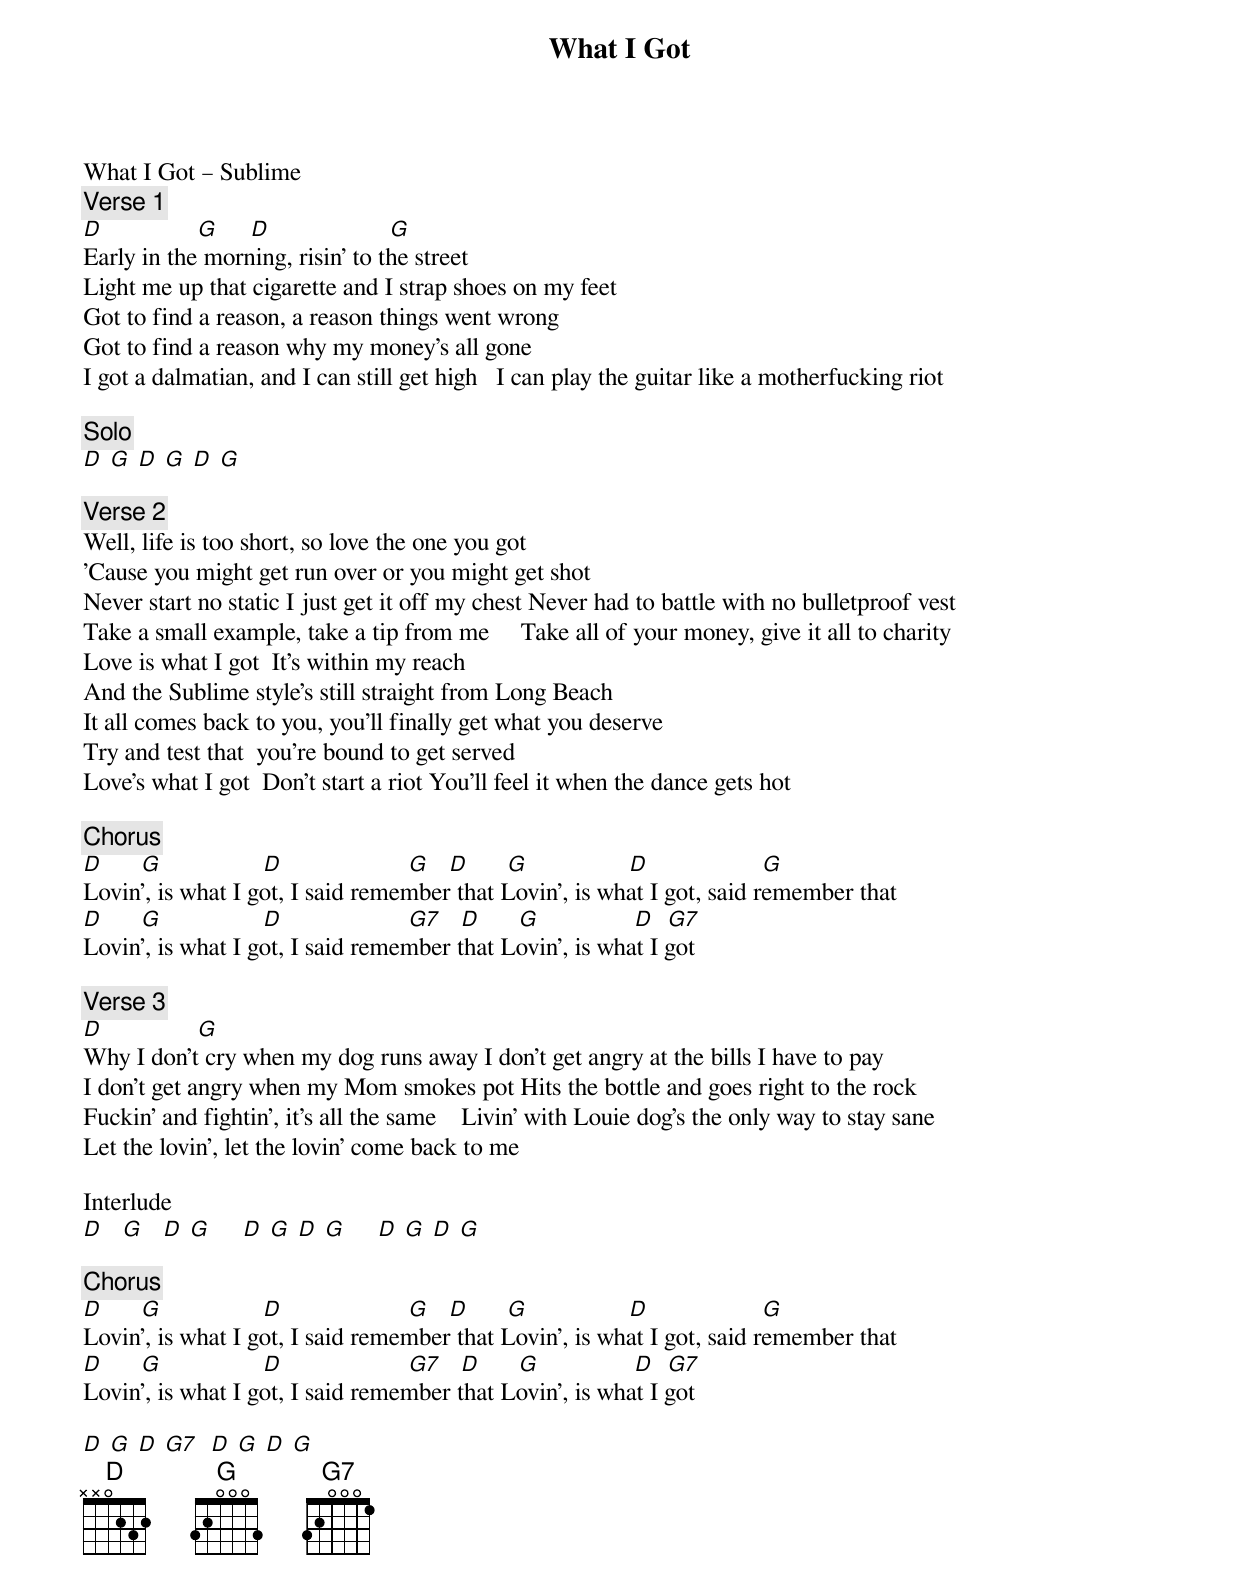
{title: What I Got}
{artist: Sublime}
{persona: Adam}
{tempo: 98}
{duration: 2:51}
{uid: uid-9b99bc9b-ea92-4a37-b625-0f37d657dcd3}
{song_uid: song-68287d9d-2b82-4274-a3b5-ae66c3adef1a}



What I Got – Sublime
{comment: Verse 1}
[D]               [G]     [D]                   [G]
Early in the morning, risin' to the street
Light me up that cigarette and I strap shoes on my feet
Got to find a reason, a reason things went wrong
Got to find a reason why my money's all gone
I got a dalmatian, and I can still get high   I can play the guitar like a motherfucking riot

{comment: Solo}
[D] [G] [D] [G] [D] [G]

{comment: Verse 2}
Well, life is too short, so love the one you got
'Cause you might get run over or you might get shot
Never start no static I just get it off my chest Never had to battle with no bulletproof vest
Take a small example, take a tip from me	    Take all of your money, give it all to charity
Love is what I got 	It's within my reach
And the Sublime style's still straight from Long Beach
It all comes back to you, you'll finally get what you deserve
Try and test that 	you're bound to get served
Love's what I got 	Don't start a riot	You'll feel it when the dance gets hot

{comment: Chorus}
[D]      [G]              		[D]                    [G]			[D]      [G]              		[D]                  [G]
Lovin', is what I got, I said remember that	Lovin', is what I got, said remember that
[D]      [G]              		[D]                    [G7]			[D]      [G]             		[D] 	[G7]
Lovin', is what I got, I said remember that	Lovin', is what I got

{comment: Verse 3}
[D]               [G]
Why I don't cry when my dog runs away	I don't get angry at the bills I have to pay
I don't get angry when my Mom smokes pot Hits the bottle and goes right to the rock
Fuckin' and fightin', it's all the same    Livin' with Louie dog's the only way to stay sane
Let the lovin', let the lovin' come back to me

Interlude
[D]   [G]   [D] [G]     [D] [G] [D] [G]	    [D] [G] [D] [G]

{comment: Chorus}
[D]      [G]              		[D]                    [G]			[D]      [G]              		[D]                  [G]
Lovin', is what I got, I said remember that	Lovin', is what I got, said remember that
[D]      [G]              		[D]                    [G7]			[D]      [G]             		[D] 	[G7]
Lovin', is what I got, I said remember that	Lovin', is what I got

[D] [G] [D] [G7] 	[D] [G] [D] [G]
